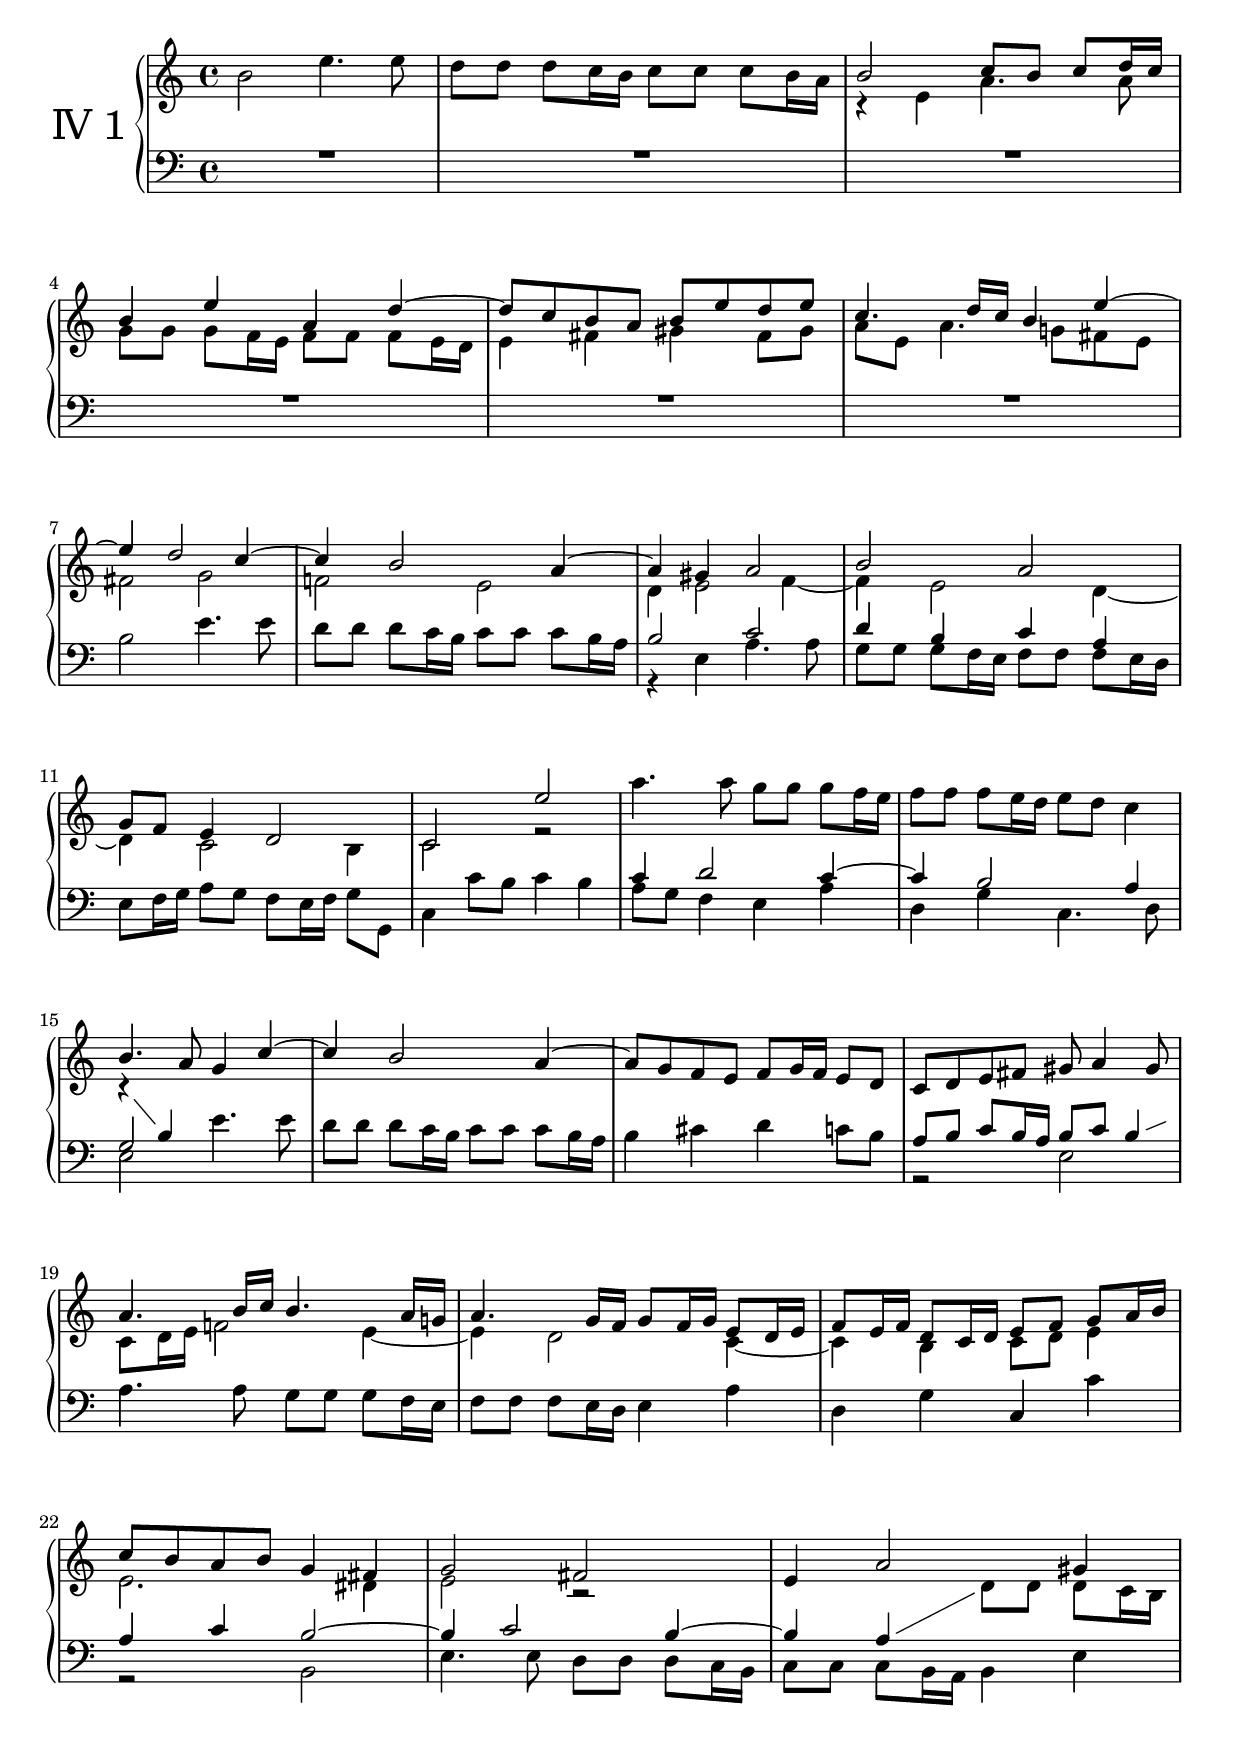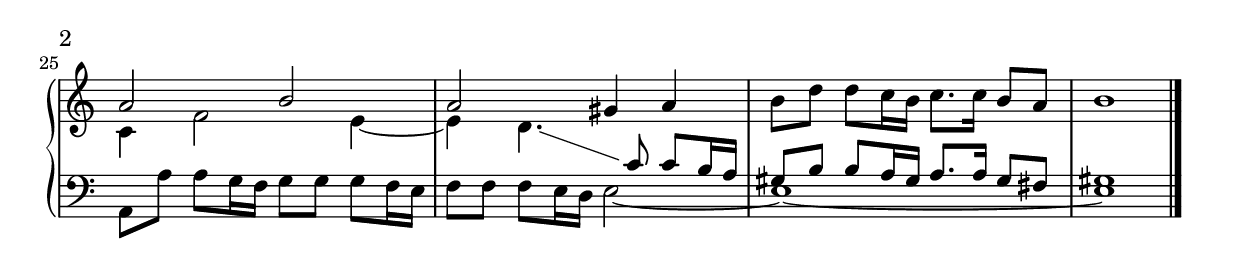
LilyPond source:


sopri = \relative c''
{
        \stemNeutral
	b2 e4. e8 |
	d d d c16 b c8 c c b16 a |
	\stemUp
	b2 c8 b c d16 c |
	b4 e a, d ~ |
	d8 c b a b e d e |
	c4. d16 c b4 e ~ |
	e d2 c4 ~|
	c b2 a4 ~ |
	a gis a2 |
	b a |
	g8 f e4 d2 |
	c e' |
	\stemNeutral
	a4. a8 g g g f16 e |
	f8 f f e16 d e8 d c4 |
	\stemUp
	b4. a8 g4 c ~ |
	c b2 a4 ~|
	a8 g f e f g16 f e8 d |
	c d e fis gis a4 gis8 |
	a4. b16 c b4. a16 g |
	a4. g16 f g8 f16 g e8 d16 e |
	f8 e16 f d8 c16 d e8 f g a16 b |
	c8 b a b g4 fis |
	g2 fis |
	e4 a2 gis4 |
	a2 b |
	a gis4 a |
	\stemNeutral
	b8 d d c16 b c8. c16 b8 a |
	b1 |
	\bar "|."
}

altoi = \relative c'
{
	\showStaffSwitch
	s1 | 
	s1 | 
	r4 e a4. a8 |
	g g g f16 e f8 f f e16 d |
	e4 fis gis fis8 gis |
	a e a4. g8 fis e |
	fis2 g |
	f e |
	d4 e2 f4 ~ |
	f e2 d4 ~ |
	d c2 b4 |
	c2 r |
	s1 | 
	s1 | 
	r4 \change Staff="down" \voiceThree b \voiceOne \stemNeutral e4. e8 |
	d d d c16 b c8 c c b16 a |
	b4 cis d c8 b |
	\voiceOne a b c b16 a b8 c b4 |
	\change Staff="up" \voiceTwo
	c8 d16 e f2 e4 ~|
	e d2 c4 ~ |
	c b c8 d e4 |
	e2. dis4 |
	e2 r |
	s1 | 
	s1 | 
	s1 | 
	s1 | 
	s1 | 
}

tenori = \relative c'
{
	\showStaffSwitch
	\clef bass
	R1 | 
	R1 | 
	R1 | 
	R1 | 
	R1 | 
	R1 | 
	\stemNeutral
	b2 e4. e8 |
	d d d c16 b c8 c c b16 a |
	\stemUp
	b2 c |
	d4 b c a |
	s1 | 
	s1 |
	c4 d2 c4 ~|
	c b2 a4 |
	g2 s |
	s1 |
	s1 |
	\voiceTwo
	r2 e |
	\voiceOne \stemNeutral
	a4. a8 g g g f16 e |
	f8 f f e16 d e4 a |
	d, g c, c' |
	\stemUp
	a c b2 ~|
	b4 c2 b4 ~|
	b a \change Staff ="up" \voiceTwo d8 d d c16 b |
	c4 f2 e4 ~|
	e d4. \change Staff="down" \voiceOne c8 c b16 a |
	gis8 b b a16 gis a8. a16 gis8 fis |
	gis1 |
}

bassi = \relative c
{
	R1 |
	R1 |
	R1 |
	R1 |
	R1 |
	R1 |
	s1 |
	s1 |
	r4 e4 a4. a8 |
	g8 g g f16 e f8 f f e16 d |
	e8 f16 g a8 g f e16 f g8 g, |
	c4 c'8 b c4 b |
	a8 g f4 e a |
	d, g c,4. d8 |
	e2 s |
	s1 |
	s1 |
	s1 |
	s1 |
	s1 |
	s1 |
	r2 b |
	e4. e8 d d d c16 b |
	c8 c c b16 a b4 e |
	a,8 a' a g16 f g8 g g f16 e |
	f8 f f e16 d e2 ~|
	e1 ~ |
	e1 |
}

\include "merge.ly"
\score
{
	\new PianoStaff <<
		\accidentalStyle "piano"

		\set PianoStaff.instrumentName = # "Ⅳ 1"
		\new Staff = "up" << { \sopri } \\ {\altoi} >>
		\new Staff = "down" << {\tenori } \\ {\bassi} >>
	>>
	\layout 
	{
		\context { \PianoStaff \override InstrumentName #'font-size = #5  }
		\context { \Staff \consists #merge-rests-engraver }
		\context { \Staff \consists #merge-mmrests-engraver }
		\context 
		{
			%\Score
			%\override SpacingSpanner.common-shortest-duration = #(ly:make-moment 1/8)
		}
	}
	\midi {\tempo 4=100}
}